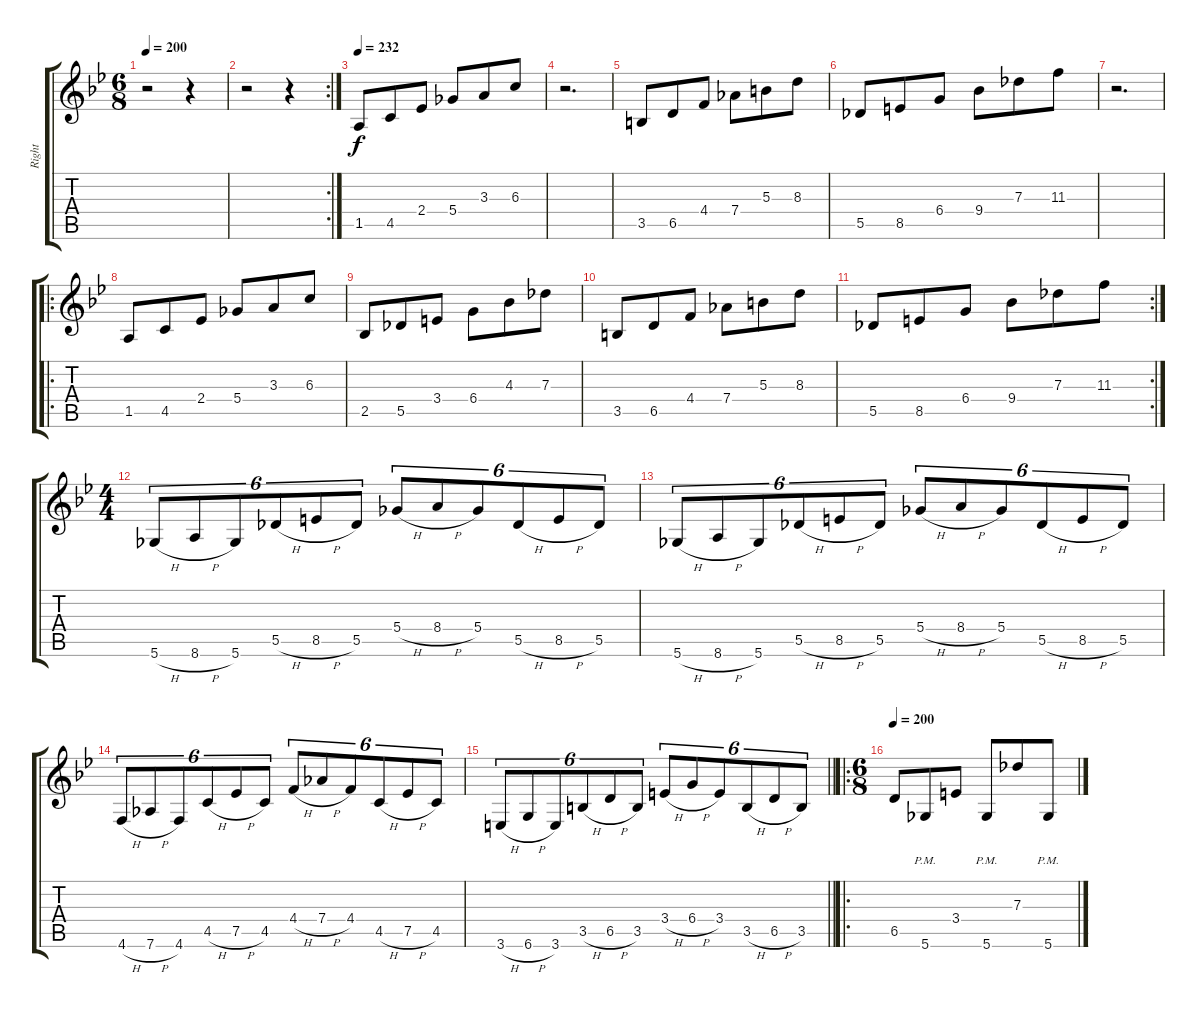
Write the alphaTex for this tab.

\track ("Right" "Right") {instrument overdrivenguitar}
\staff {score tabs}
\tuning (Eb4 Bb3 Gb3 Db3 Ab2 Db2) {hide}
\ts (6 8)
\tempo 200
\clef g2
\ks bb
r.2{dy f} r.4 |
\rc 2
r.2 r.4 |
\tempo 232
1.5.8 4.5.8 2.4.8 5.4.8 3.3.8 6.3.8 |
r.2{d} |
3.5.8 6.5.8 4.4.8 7.4.8 5.3.8 8.3.8 |
5.5.8 8.5.8 6.4.8 9.4.8 7.3.8 11.3.8 |
r.2{d} |
\ro
1.5.8 4.5.8 2.4.8 5.4.8 3.3.8 6.3.8 |
2.5.8 5.5.8 3.4.8 6.4.8 4.3.8 7.3.8 |
3.5.8 6.5.8 4.4.8 7.4.8 5.3.8 8.3.8 |
\rc 2
5.5.8 8.5.8 6.4.8 9.4.8 7.3.8 11.3.8 |
\ts (4 4)
5.6{h}.8{tu (6 4)} 8.6{h}.8{tu (6 4)} 5.6.8{tu (6 4)} 5.5{h}.8{tu (6 4)} 8.5{h}.8{tu (6 4)} 5.5.8{tu (6 4)} 5.4{h}.8{tu (6 4)} 8.4{h}.8{tu (6 4)} 5.4.8{tu (6 4)} 5.5{h}.8{tu (6 4)} 8.5{h}.8{tu (6 4)} 5.5.8{tu (6 4)} |
5.6{h}.8{tu (6 4)} 8.6{h}.8{tu (6 4)} 5.6.8{tu (6 4)} 5.5{h}.8{tu (6 4)} 8.5{h}.8{tu (6 4)} 5.5.8{tu (6 4)} 5.4{h}.8{tu (6 4)} 8.4{h}.8{tu (6 4)} 5.4.8{tu (6 4)} 5.5{h}.8{tu (6 4)} 8.5{h}.8{tu (6 4)} 5.5.8{tu (6 4)} |
4.6{h}.8{tu (6 4)} 7.6{h}.8{tu (6 4)} 4.6.8{tu (6 4)} 4.5{h}.8{tu (6 4)} 7.5{h}.8{tu (6 4)} 4.5.8{tu (6 4)} 4.4{h}.8{tu (6 4)} 7.4{h}.8{tu (6 4)} 4.4.8{tu (6 4)} 4.5{h}.8{tu (6 4)} 7.5{h}.8{tu (6 4)} 4.5.8{tu (6 4)} |
\barLineRight lightlight
3.6{h}.8{tu (6 4)} 6.6{h}.8{tu (6 4)} 3.6.8{tu (6 4)} 3.5{h}.8{tu (6 4)} 6.5{h}.8{tu (6 4)} 3.5.8{tu (6 4)} 3.4{h}.8{tu (6 4)} 6.4{h}.8{tu (6 4)} 3.4.8{tu (6 4)} 3.5{h}.8{tu (6 4)} 6.5{h}.8{tu (6 4)} 3.5.8{tu (6 4)} |
\ro
\ts (6 8)
\tempo 200
6.5.8 5.6{pm}.8 3.4.8 5.6{pm}.8 7.3.8 5.6{pm}.8
